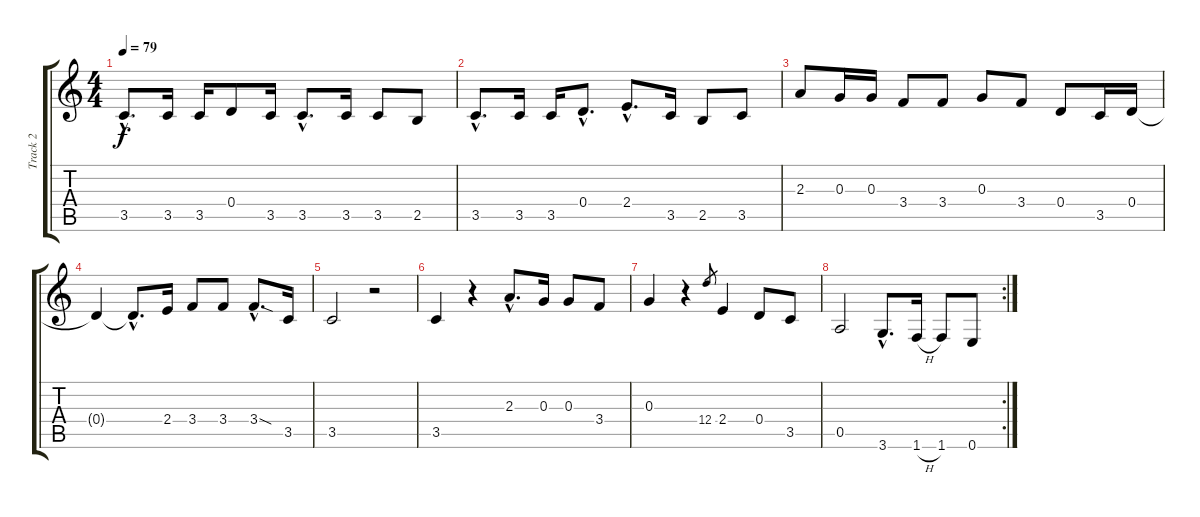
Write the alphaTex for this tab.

\track ("Track 2" "Track 2") {instrument acousticguitarsteel}
\staff {score tabs}
\tuning (E4 B3 G3 D3 A2 E2) {hide}
\ts (4 4)
\tempo 79
\clef g2
\ks c
3.5{hac}.8{d dy f} 3.5.16 3.5.16 0.4.8 3.5.16 3.5{hac}.8{d} 3.5.16 3.5.8 2.5.8 |
3.5{hac}.8{d} 3.5.16 3.5.16 0.4{hac}.8{d} 2.4{hac}.8{d} 3.5.16 2.5.8 3.5.8 |
2.3.8 0.3.16 0.3.16 3.4.8 3.4.8 0.3.8 3.4.8 0.4.8 3.5.16 0.4.16 |
0.4{t}.4 0.4{hac t}.8{d} 2.4.16 3.4.8 3.4.8 3.4{sod hac}.8{d} 3.5.16 |
3.5.2 r.2 |
3.5.4 r.4 2.3{hac}.8{d} 0.3.16 0.3.8 3.4.8 |
0.3.4 r.4 12.4.8{gr} 2.4.4 0.4.8 3.5.8 |
\rc 2
0.5.2 3.6{hac}.8{d} 1.6{h}.16 1.6.8 0.6.8
